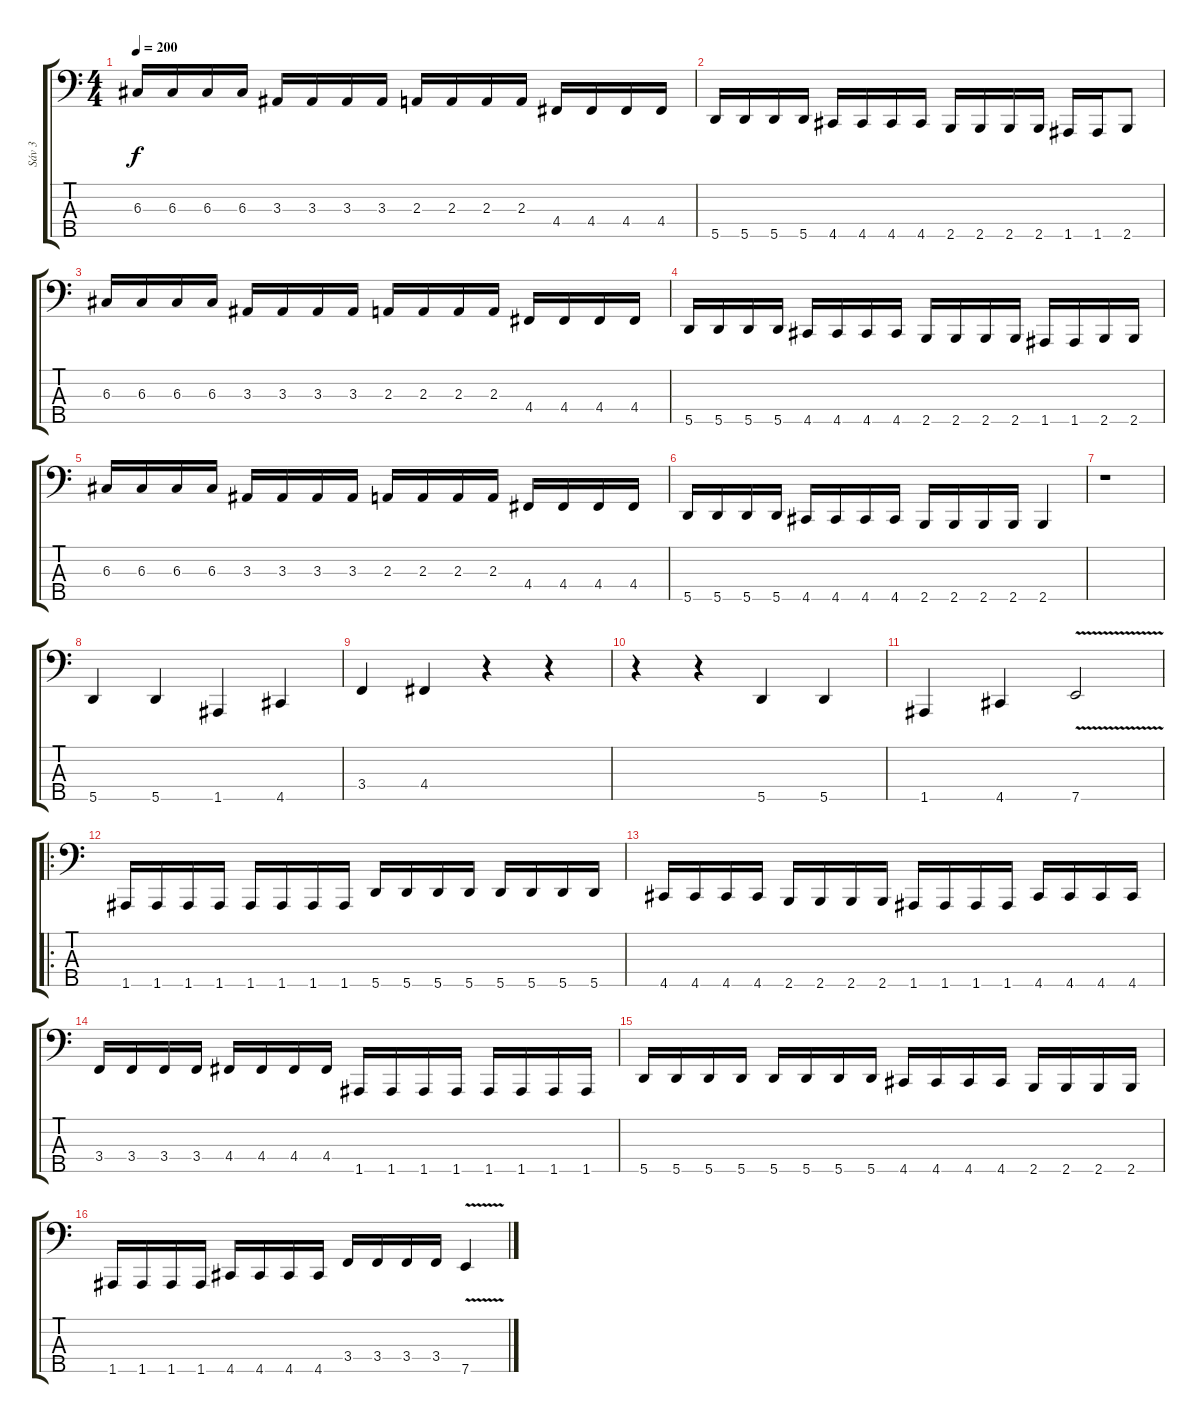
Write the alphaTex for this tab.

\track ("Sáv 3" "Sáv 3") {instrument electricbasspick}
\staff {score tabs}
\tuning (F2 C2 G1 D1 A0) {hide}
\ts (4 4)
\tempo 200
\clef f4
\ks c
6.3.16{dy f} 6.3.16 6.3.16 6.3.16 3.3.16 3.3.16 3.3.16 3.3.16 2.3.16 2.3.16 2.3.16 2.3.16 4.4.16 4.4.16 4.4.16 4.4.16 |
5.5.16 5.5.16 5.5.16 5.5.16 4.5.16 4.5.16 4.5.16 4.5.16 2.5.16 2.5.16 2.5.16 2.5.16 1.5.16 1.5.16 2.5.8 |
6.3.16 6.3.16 6.3.16 6.3.16 3.3.16 3.3.16 3.3.16 3.3.16 2.3.16 2.3.16 2.3.16 2.3.16 4.4.16 4.4.16 4.4.16 4.4.16 |
5.5.16 5.5.16 5.5.16 5.5.16 4.5.16 4.5.16 4.5.16 4.5.16 2.5.16 2.5.16 2.5.16 2.5.16 1.5.16 1.5.16 2.5.16 2.5.16 |
6.3.16 6.3.16 6.3.16 6.3.16 3.3.16 3.3.16 3.3.16 3.3.16 2.3.16 2.3.16 2.3.16 2.3.16 4.4.16 4.4.16 4.4.16 4.4.16 |
5.5.16 5.5.16 5.5.16 5.5.16 4.5.16 4.5.16 4.5.16 4.5.16 2.5.16 2.5.16 2.5.16 2.5.16 2.5.4 |
r.1 |
5.5.4 5.5.4 1.5.4 4.5.4 |
3.4.4 4.4.4 r.4 r.4 |
r.4 r.4 5.5.4 5.5.4 |
1.5.4 4.5.4 7.5{v}.2 |
\ro
1.5.16 1.5.16 1.5.16 1.5.16 1.5.16 1.5.16 1.5.16 1.5.16 5.5.16 5.5.16 5.5.16 5.5.16 5.5.16 5.5.16 5.5.16 5.5.16 |
4.5.16 4.5.16 4.5.16 4.5.16 2.5.16 2.5.16 2.5.16 2.5.16 1.5.16 1.5.16 1.5.16 1.5.16 4.5.16 4.5.16 4.5.16 4.5.16 |
3.4.16 3.4.16 3.4.16 3.4.16 4.4.16 4.4.16 4.4.16 4.4.16 1.5.16 1.5.16 1.5.16 1.5.16 1.5.16 1.5.16 1.5.16 1.5.16 |
5.5.16 5.5.16 5.5.16 5.5.16 5.5.16 5.5.16 5.5.16 5.5.16 4.5.16 4.5.16 4.5.16 4.5.16 2.5.16 2.5.16 2.5.16 2.5.16 |
1.5.16 1.5.16 1.5.16 1.5.16 4.5.16 4.5.16 4.5.16 4.5.16 3.4.16 3.4.16 3.4.16 3.4.16 7.5{v}.4
